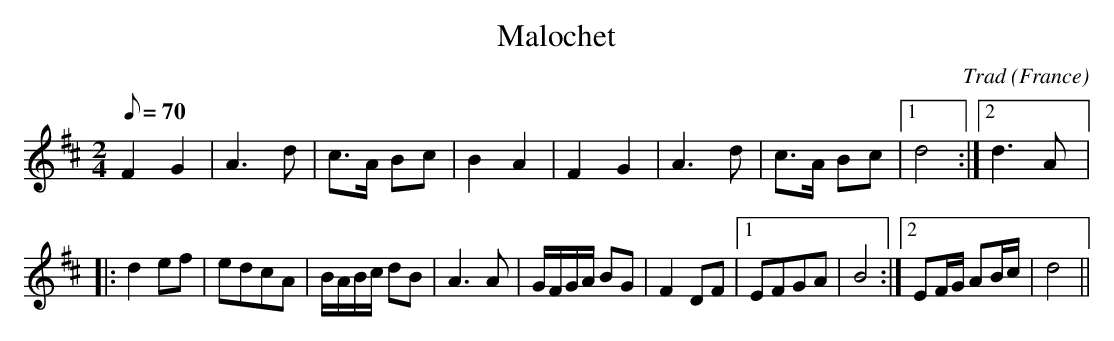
X:1
T:Malochet
C:Trad
L:1/8
M:2/4
O:France
Q:70
K:D
F2G2|A3 d|c>A Bc|B2 A2|F2G2|A3d|c>A Bc|1d4:|2d3A|:
d2 ef|edcA|B/2A/2B/2c/2 dB|A3A|G/2F/2G/2A/2 BG|F2DF|1EFGA|B4:|2EF/2G/2 AB/2c/2|d4||
